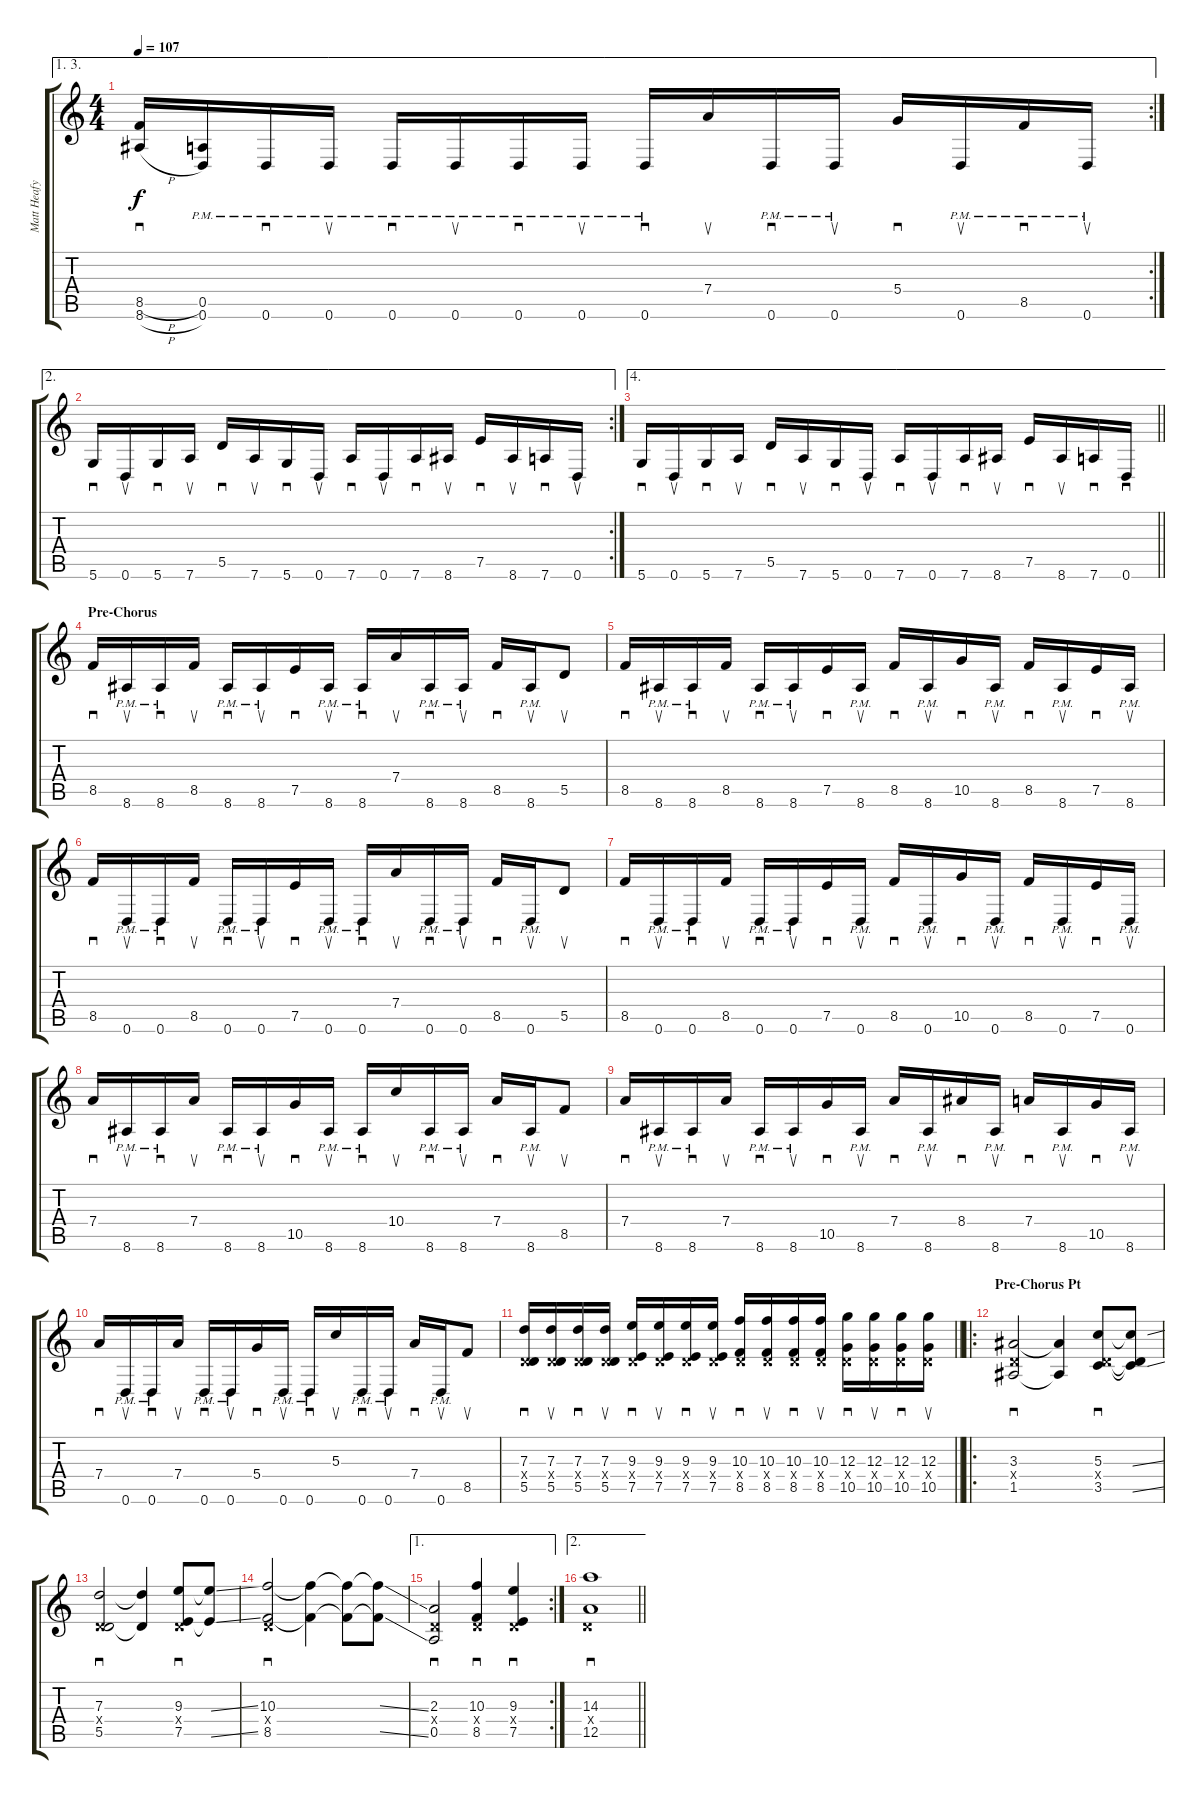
\track ("Matt Heafy" "Matt Heafy") {instrument distortionguitar}
\staff {score tabs}
\tuning (E4 B3 G3 D3 A2 D2) {hide}
\ae (1 3)
\rc 2
\ts (4 4)
\tempo 107
\clef g2
\ks c
(8.5{h} 8.6{h}).16{sd dy f} (0.5{pm} 0.6{pm}).16 0.6{pm}.16{sd} 0.6{pm}.16{su} 0.6{pm}.16{sd} 0.6{pm}.16{su} 0.6{pm}.16{sd} 0.6{pm}.16{su} 0.6{pm}.16{sd} 7.4.16{su} 0.6{pm}.16{sd} 0.6{pm}.16{su} 5.4.16{sd} 0.6{pm}.16{su} 8.5{pm}.16{sd} 0.6{pm}.16{su} |
\ae 2
\rc 2
5.6.16{sd} 0.6.16{su} 5.6.16{sd} 7.6.16{su} 5.5.16{sd} 7.6.16{su} 5.6.16{sd} 0.6.16{su} 7.6.16{sd} 0.6.16{su} 7.6.16{sd} 8.6.16{su} 7.5.16{sd} 8.6.16{su} 7.6.16{sd} 0.6.16{su} |
\ae 4
\barLineRight lightlight
5.6.16{sd} 0.6.16{su} 5.6.16{sd} 7.6.16{su} 5.5.16{sd} 7.6.16{su} 5.6.16{sd} 0.6.16{su} 7.6.16{sd} 0.6.16{su} 7.6.16{sd} 8.6.16{su} 7.5.16{sd} 8.6.16{su} 7.6.16{sd} 0.6.16{sd} |
\section ("" "Pre-Chorus")
8.5.16{sd} 8.6{pm}.16{su} 8.6{pm}.16{sd} 8.5.16{su} 8.6{pm}.16{sd} 8.6{pm}.16{su} 7.5.16{sd} 8.6{pm}.16{su} 8.6{pm}.16{sd} 7.4.16{su} 8.6{pm}.16{sd} 8.6{pm}.16{su} 8.5.16{sd} 8.6{pm}.16{su} 5.5.8{su} |
8.5.16{sd} 8.6{pm}.16{su} 8.6{pm}.16{sd} 8.5.16{su} 8.6{pm}.16{sd} 8.6{pm}.16{su} 7.5.16{sd} 8.6{pm}.16{su} 8.5.16{sd} 8.6{pm}.16{su} 10.5.16{sd} 8.6{pm}.16{su} 8.5.16{sd} 8.6{pm}.16{su} 7.5.16{sd} 8.6{pm}.16{su} |
8.5.16{sd} 0.6{pm}.16{su} 0.6{pm}.16{sd} 8.5.16{su} 0.6{pm}.16{sd} 0.6{pm}.16{su} 7.5.16{sd} 0.6{pm}.16{su} 0.6{pm}.16{sd} 7.4.16{su} 0.6{pm}.16{sd} 0.6{pm}.16{su} 8.5.16{sd} 0.6{pm}.16{su} 5.5.8{su} |
8.5.16{sd} 0.6{pm}.16{su} 0.6{pm}.16{sd} 8.5.16{su} 0.6{pm}.16{sd} 0.6{pm}.16{su} 7.5.16{sd} 0.6{pm}.16{su} 8.5.16{sd} 0.6{pm}.16{su} 10.5.16{sd} 0.6{pm}.16{su} 8.5.16{sd} 0.6{pm}.16{su} 7.5.16{sd} 0.6{pm}.16{su} |
7.4.16{sd} 8.6{pm}.16{su} 8.6{pm}.16{sd} 7.4.16{su} 8.6{pm}.16{sd} 8.6{pm}.16{su} 10.5.16{sd} 8.6{pm}.16{su} 8.6{pm}.16{sd} 10.4.16{su} 8.6{pm}.16{sd} 8.6{pm}.16{su} 7.4.16{sd} 8.6{pm}.16{su} 8.5.8{su} |
7.4.16{sd} 8.6{pm}.16{su} 8.6{pm}.16{sd} 7.4.16{su} 8.6{pm}.16{sd} 8.6{pm}.16{su} 10.5.16{sd} 8.6{pm}.16{su} 7.4.16{sd} 8.6{pm}.16{su} 8.4.16{sd} 8.6{pm}.16{su} 7.4.16{sd} 8.6{pm}.16{su} 10.5.16{sd} 8.6{pm}.16{su} |
7.4.16{sd} 0.6{pm}.16{su} 0.6{pm}.16{sd} 7.4.16{su} 0.6{pm}.16{sd} 0.6{pm}.16{su} 5.4.16{sd} 0.6{pm}.16{su} 0.6{pm}.16{sd} 5.3.16{su} 0.6{pm}.16{sd} 0.6{pm}.16{su} 7.4.16{sd} 0.6{pm}.16{su} 8.5.8{su} |
\barLineRight lightlight
(7.3 0.4{x} 5.5).16{sd} (7.3 0.4{x} 5.5).16{su} (7.3 0.4{x} 5.5).16{sd} (7.3 0.4{x} 5.5).16{su} (9.3 0.4{x} 7.5).16{sd} (9.3 0.4{x} 7.5).16{su} (9.3 0.4{x} 7.5).16{sd} (9.3 0.4{x} 7.5).16{su} (10.3 0.4{x} 8.5).16{sd} (10.3 0.4{x} 8.5).16{su} (10.3 0.4{x} 8.5).16{sd} (10.3 0.4{x} 8.5).16{su} (12.3 0.4{x} 10.5).16{sd} (12.3 0.4{x} 10.5).16{su} (12.3 0.4{x} 10.5).16{sd} (12.3 0.4{x} 10.5).16{su} |
\ro
\section ("" "Pre-Chorus Pt")
(3.3 0.4{x} 1.5).2{sd} (3.3{t} 1.5{t}).4 (5.3 0.4{x} 3.5).8{sd} (5.3{ss t} 0.4{t} 3.5{ss t}).8 |
(7.3 0.4{x} 5.5).2{sd} (7.3{t} 5.5{t}).4 (9.3 0.4{x} 7.5).8{sd} (9.3{ss t} 7.5{ss t}).8 |
(10.3 0.4{x} 8.5).2{sd} (10.3{t} 8.5{t}).4 (10.3{t} 8.5{t}).8 (10.3{ss t} 8.5{ss t}).8 |
\ae 1
\rc 2
(2.3 0.4{x} 0.5).2{sd} (10.3 0.4{x} 8.5).4{sd} (9.3 0.4{x} 7.5).4{sd} |
\ae 2
\barLineRight lightlight
(14.3 0.4{x} 12.5).1{sd}
